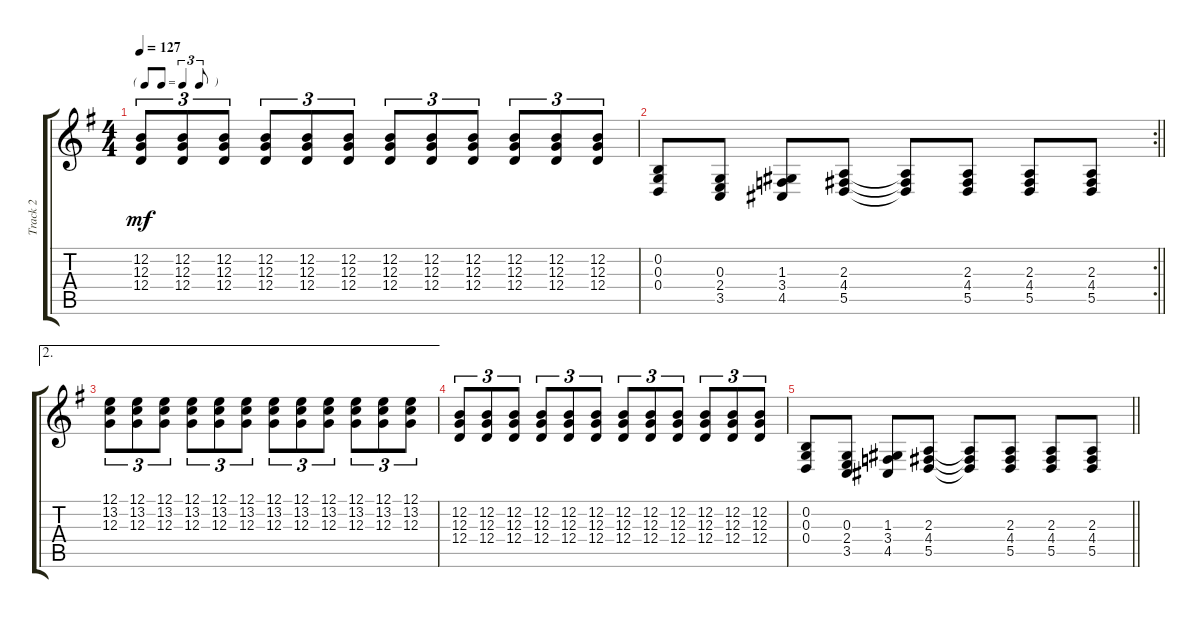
\track ("Track 2" "Track 2") {instrument acousticgrandpiano}
\staff {score tabs}
\tuning (E4 B3 G3 D3 A2 E2) {hide}
\ts (4 4)
\tf triplet8th
\tempo 127
\clef g2
\ks g
(12.2 12.3 12.4).8{tu (3 2) dy mf} (12.2 12.3 12.4).8{tu (3 2)} (12.2 12.3 12.4).8{tu (3 2)} (12.2 12.3 12.4).8{tu (3 2)} (12.2 12.3 12.4).8{tu (3 2)} (12.2 12.3 12.4).8{tu (3 2)} (12.2 12.3 12.4).8{tu (3 2)} (12.2 12.3 12.4).8{tu (3 2)} (12.2 12.3 12.4).8{tu (3 2)} (12.2 12.3 12.4).8{tu (3 2)} (12.2 12.3 12.4).8{tu (3 2)} (12.2 12.3 12.4).8{tu (3 2)} |
\rc 2
\barLineRight lightlight
(0.2 0.3 0.4).8 (0.3 2.4 3.5).8 (1.3 3.4 4.5).8 (2.3 4.4 5.5).8 (2.3{t} 4.4{t} 5.5{t}).8 (2.3 4.4 5.5).8 (2.3 4.4 5.5).8 (2.3 4.4 5.5).8 |
\ae 2
(12.1 13.2 12.3).8{tu (3 2)} (12.1 13.2 12.3).8{tu (3 2)} (12.1 13.2 12.3).8{tu (3 2)} (12.1 13.2 12.3).8{tu (3 2)} (12.1 13.2 12.3).8{tu (3 2)} (12.1 13.2 12.3).8{tu (3 2)} (12.1 13.2 12.3).8{tu (3 2)} (12.1 13.2 12.3).8{tu (3 2)} (12.1 13.2 12.3).8{tu (3 2)} (12.1 13.2 12.3).8{tu (3 2)} (12.1 13.2 12.3).8{tu (3 2)} (12.1 13.2 12.3).8{tu (3 2)} |
(12.2 12.3 12.4).8{tu (3 2)} (12.2 12.3 12.4).8{tu (3 2)} (12.2 12.3 12.4).8{tu (3 2)} (12.2 12.3 12.4).8{tu (3 2)} (12.2 12.3 12.4).8{tu (3 2)} (12.2 12.3 12.4).8{tu (3 2)} (12.2 12.3 12.4).8{tu (3 2)} (12.2 12.3 12.4).8{tu (3 2)} (12.2 12.3 12.4).8{tu (3 2)} (12.2 12.3 12.4).8{tu (3 2)} (12.2 12.3 12.4).8{tu (3 2)} (12.2 12.3 12.4).8{tu (3 2)} |
\barLineRight lightlight
(0.2 0.3 0.4).8 (0.3 2.4 3.5).8 (1.3 3.4 4.5).8 (2.3 4.4 5.5).8 (2.3{t} 4.4{t} 5.5{t}).8 (2.3 4.4 5.5).8 (2.3 4.4 5.5).8 (2.3 4.4 5.5).8
